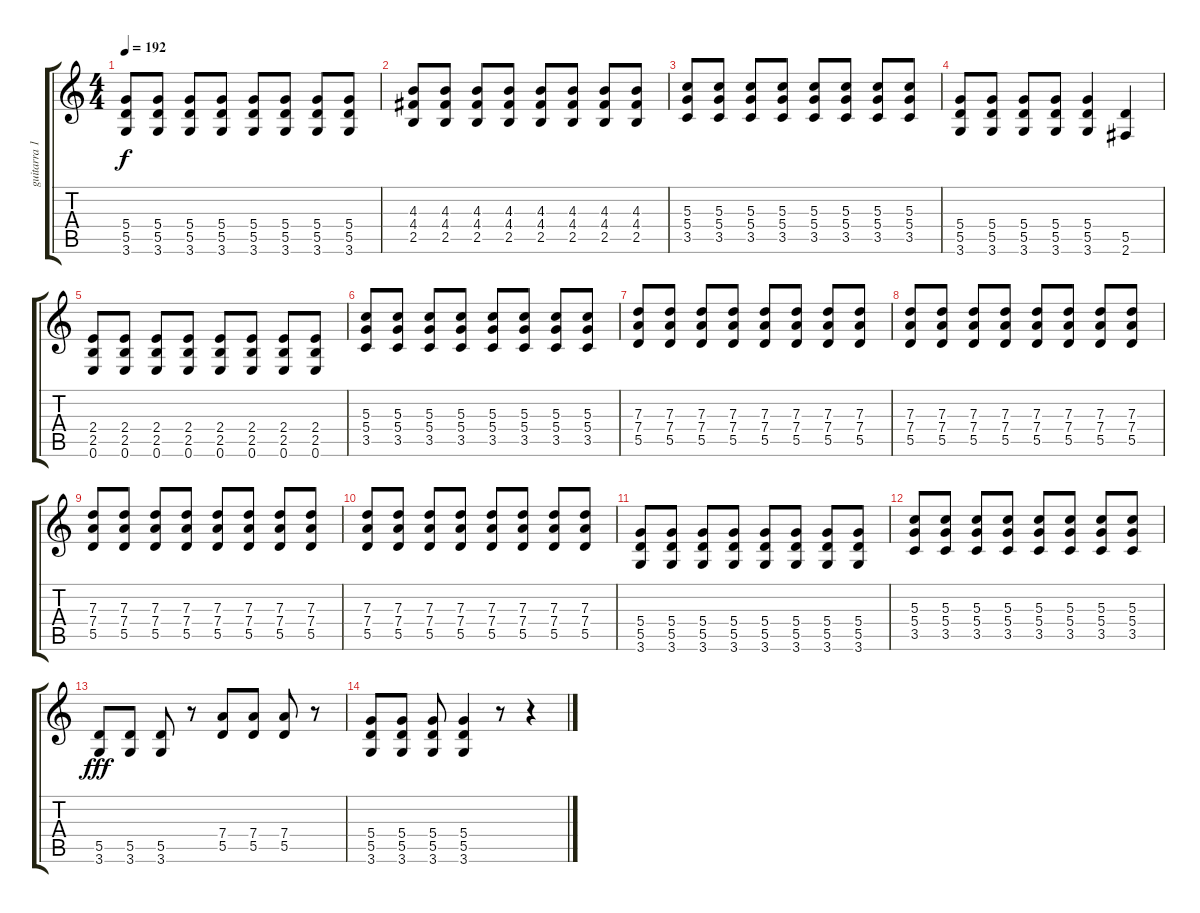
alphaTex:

\track ("guitarra 1" "guitarra 1") {instrument overdrivenguitar}
\staff {score tabs}
\tuning (E4 B3 G3 D3 A2 E2) {hide}
\ts (4 4)
\tempo 192
\clef g2
\ks c
(5.4 5.5 3.6).8{dy f} (5.4 5.5 3.6).8 (5.4 5.5 3.6).8 (5.4 5.5 3.6).8 (5.4 5.5 3.6).8 (5.4 5.5 3.6).8 (5.4 5.5 3.6).8 (5.4 5.5 3.6).8 |
(4.3 4.4 2.5).8 (4.3 4.4 2.5).8 (4.3 4.4 2.5).8 (4.3 4.4 2.5).8 (4.3 4.4 2.5).8 (4.3 4.4 2.5).8 (4.3 4.4 2.5).8 (4.3 4.4 2.5).8 |
(5.3 5.4 3.5).8 (5.3 5.4 3.5).8 (5.3 5.4 3.5).8 (5.3 5.4 3.5).8 (5.3 5.4 3.5).8 (5.3 5.4 3.5).8 (5.3 5.4 3.5).8 (5.3 5.4 3.5).8 |
(5.4 5.5 3.6).8 (5.4 5.5 3.6).8 (5.4 5.5 3.6).8 (5.4 5.5 3.6).8 (5.4 5.5 3.6).4 (5.5 2.6).4 |
(2.4 2.5 0.6).8 (2.4 2.5 0.6).8 (2.4 2.5 0.6).8 (2.4 2.5 0.6).8 (2.4 2.5 0.6).8 (2.4 2.5 0.6).8 (2.4 2.5 0.6).8 (2.4 2.5 0.6).8 |
(5.3 5.4 3.5).8 (5.3 5.4 3.5).8 (5.3 5.4 3.5).8 (5.3 5.4 3.5).8 (5.3 5.4 3.5).8 (5.3 5.4 3.5).8 (5.3 5.4 3.5).8 (5.3 5.4 3.5).8 |
(7.3 7.4 5.5).8 (7.3 7.4 5.5).8 (7.3 7.4 5.5).8 (7.3 7.4 5.5).8 (7.3 7.4 5.5).8 (7.3 7.4 5.5).8 (7.3 7.4 5.5).8 (7.3 7.4 5.5).8 |
(7.3 7.4 5.5).8 (7.3 7.4 5.5).8 (7.3 7.4 5.5).8 (7.3 7.4 5.5).8 (7.3 7.4 5.5).8 (7.3 7.4 5.5).8 (7.3 7.4 5.5).8 (7.3 7.4 5.5).8 |
(7.3 7.4 5.5).8 (7.3 7.4 5.5).8 (7.3 7.4 5.5).8 (7.3 7.4 5.5).8 (7.3 7.4 5.5).8 (7.3 7.4 5.5).8 (7.3 7.4 5.5).8 (7.3 7.4 5.5).8 |
(7.3 7.4 5.5).8 (7.3 7.4 5.5).8 (7.3 7.4 5.5).8 (7.3 7.4 5.5).8 (7.3 7.4 5.5).8 (7.3 7.4 5.5).8 (7.3 7.4 5.5).8 (7.3 7.4 5.5).8 |
(5.4 5.5 3.6).8 (5.4 5.5 3.6).8 (5.4 5.5 3.6).8 (5.4 5.5 3.6).8 (5.4 5.5 3.6).8 (5.4 5.5 3.6).8 (5.4 5.5 3.6).8 (5.4 5.5 3.6).8 |
(5.3 5.4 3.5).8 (5.3 5.4 3.5).8 (5.3 5.4 3.5).8 (5.3 5.4 3.5).8 (5.3 5.4 3.5).8 (5.3 5.4 3.5).8 (5.3 5.4 3.5).8 (5.3 5.4 3.5).8 |
(5.5 3.6).8{dy fff} (5.5 3.6).8 (5.5 3.6).8 r.8 (7.4 5.5).8 (7.4 5.5).8 (7.4 5.5).8 r.8 |
(5.4 5.5 3.6).8 (5.4 5.5 3.6).8 (5.4 5.5 3.6).8 (5.4 5.5 3.6).4 r.8 r.4
